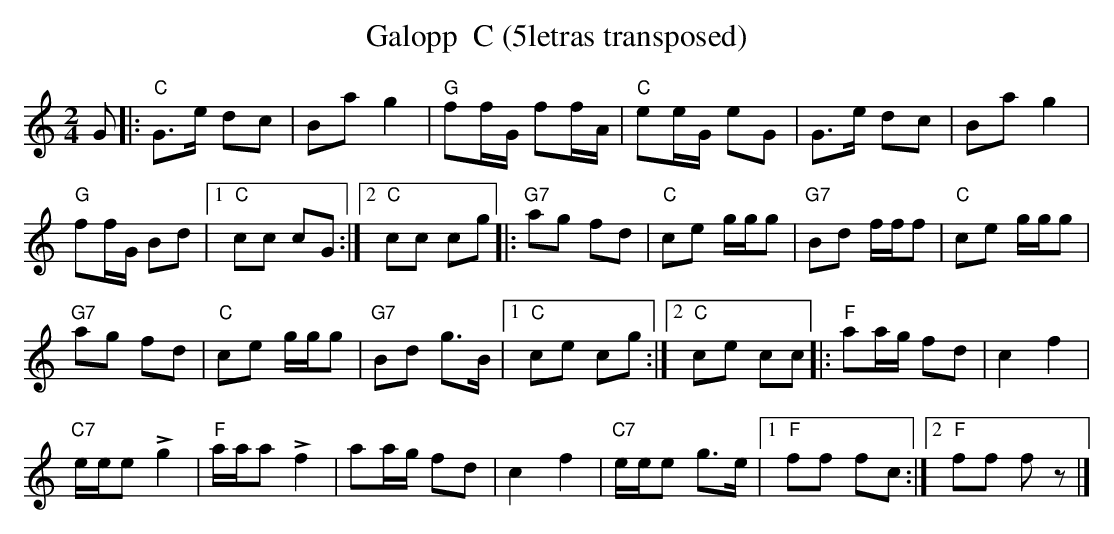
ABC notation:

X:1
T: Galopp  C (5letras transposed)
M:2/4
L:1/8
K:C transpose=3 %%MIDI gchordon
G |: "C"G>e dc | Bag2 | "G"ff/G/ ff/A/ | "C"ee/G/ eG | G>e dc | Bag2 |
"G"ff/G/ Bd |1 "C"cc cG :|2 "C"cc cg |: "G7"ag fd | "C"ce g/g/g | "G7"Bd f/f/f | "C"ce g/g/g |
"G7"ag fd | "C"ce g/g/g | "G7"Bd g>B |1  "C"ce cg :|2 "C"ce cc |: "F"aa/g/ fd | c2f2 |
"C7"e/e/e !>!g2 | "F"a/a/a !>!f2 | aa/g/ fd | c2f2 | "C7"e/e/e g>e |1 "F"ff fc :|2 "F"ff fz |]
